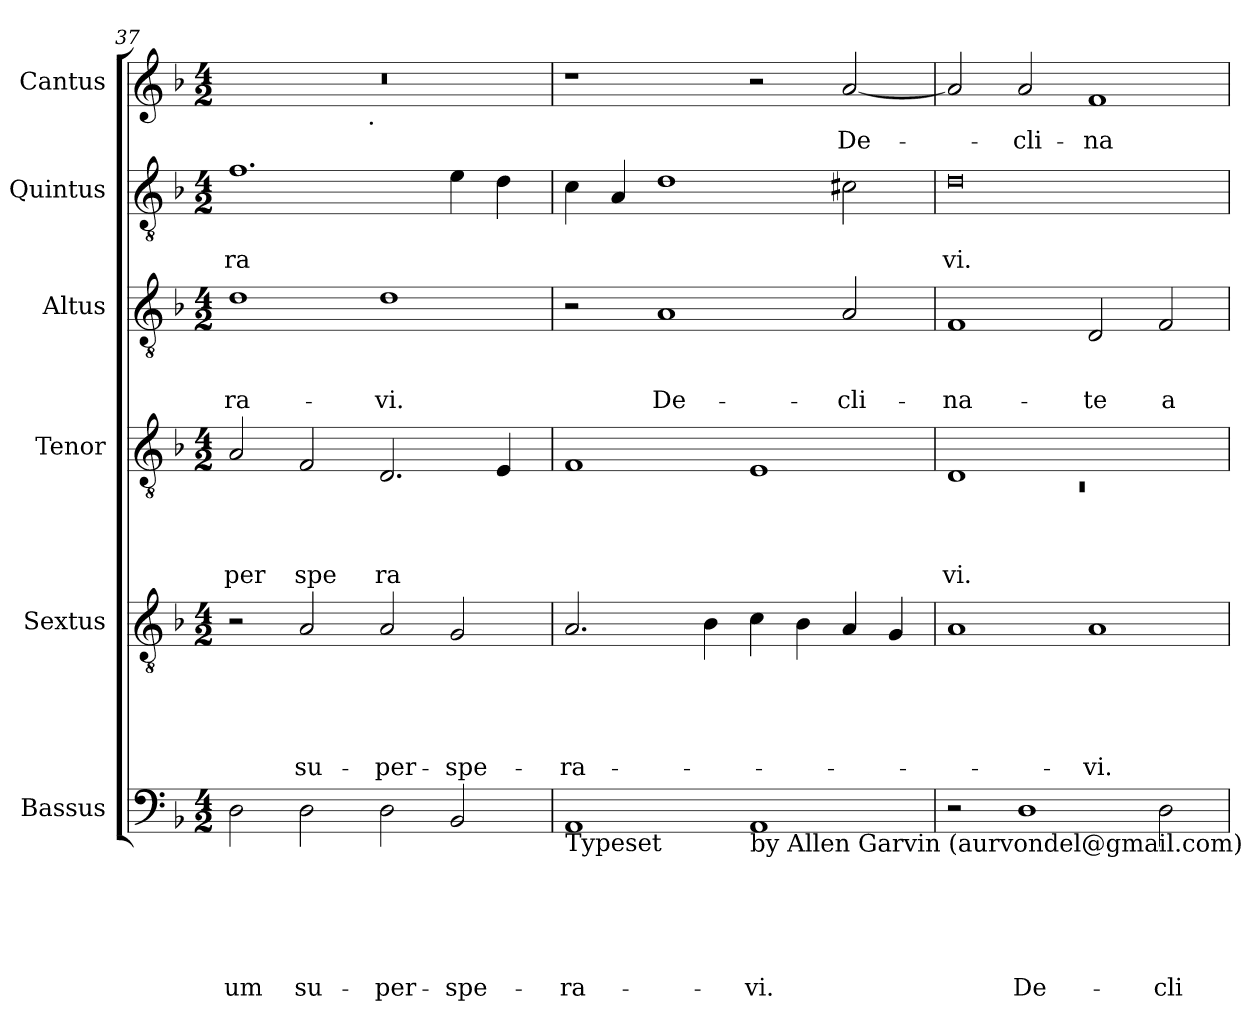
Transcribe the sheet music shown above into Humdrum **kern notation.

**kern	**text	**text	**text	**text	**text	**text	**kern	**text	**text	**text	**text	**text	**kern	**text	**text	**text	**text	**kern	**text	**text	**text	**kern	**text	**text	**kern	**text
*part6	*part6	*part6	*part6	*part6	*part6	*part6	*part5	*part5	*part5	*part5	*part5	*part5	*part4	*part4	*part4	*part4	*part4	*part3	*part3	*part3	*part3	*part2	*part2	*part2	*part1	*part1
*staff6	*staff6	*staff6	*staff6	*staff6	*staff6	*staff6	*staff5	*staff5	*staff5	*staff5	*staff5	*staff5	*staff4	*staff4	*staff4	*staff4	*staff4	*staff3	*staff3	*staff3	*staff3	*staff2	*staff2	*staff2	*staff1	*staff1
*I"Bassus	*	*	*	*	*	*	*I"Sextus	*	*	*	*	*	*I"Tenor	*	*	*	*	*I"Altus	*	*	*	*I"Quintus	*	*	*I"Cantus	*
!!LO:LB:g=z
*clefF4	*	*	*	*	*	*	*clefGv2	*	*	*	*	*	*clefGv2	*	*	*	*	*clefGv2	*	*	*	*clefGv2	*	*	*clefG2	*
*ITrd-3c-5	*	*	*	*	*	*	*ITrd-3c-5	*	*	*	*	*	*ITrd-3c-5	*	*	*	*	*ITrd-3c-5	*	*	*	*ITrd-3c-5	*	*	*	*
*k[b-e-]	*	*	*	*	*	*	*k[b-e-]	*	*	*	*	*	*k[b-e-]	*	*	*	*	*k[b-e-]	*	*	*	*k[b-e-]	*	*	*k[b-]	*
*B-:	*	*	*	*	*	*	*B-:	*	*	*	*	*	*B-:	*	*	*	*	*B-:	*	*	*	*B-:	*	*	*F:	*
*M4/2	*	*	*	*	*	*	*M4/2	*	*	*	*	*	*M4/2	*	*	*	*	*M4/2	*	*	*	*M4/2	*	*	*M4/2	*
=37	=37	=37	=37	=37	=37	=37	=37	=37	=37	=37	=37	=37	=37	=37	=37	=37	=37	=37	=37	=37	=37	=37	=37	=37	=37	=37
!	!	!	!	!	!	!LO:LY:b	!	!	!	!	!	!	!	!	!	!	!LO:LY:b	!	!	!	!LO:LY:b	!	!	!LO:LY:b	!	!
*	*	*	*	*	*	*	*	*	*	*	*	*	*	*	*	*	*	*	*	*	*	*	*	*	*^	*
2G\	.	.	.	.	.	um	2r	.	.	.	.	.	2d/	.	.	.	per	1g	.	.	-ra-	1.b-	.	ra	0r	2ryy	.
!	!	!	!	!	!	!LO:LY:b	!	!	!	!	!	!LO:LY:b	!	!	!	!	!LO:LY:b	!	!	!	!	!	!	!	!	!	!
2G\	.	.	.	.	.	su-	2d/	.	.	.	.	su-	2B-/	.	.	.	spe	.	.	.	.	.	.	.	.	4...ryy	.
!	!	!	!	!	!	!	!	!	!	!	!	!	!	!	!	!	!	!	!	!	!	!	!	!	!	!LO:TX:b:t=.	!
.	.	.	.	.	.	.	.	.	.	.	.	.	.	.	.	.	.	.	.	.	.	.	.	.	.	1ryy	.
!	!	!	!	!	!	!LO:LY:b	!	!	!	!	!	!LO:LY:b	!	!	!	!	!LO:LY:b	!	!	!	!LO:LY:b	!	!	!	!	!	!
2G\	.	.	.	.	.	-per-	2d/	.	.	.	.	-per-	2.G/	.	.	.	ra	1g	.	.	-vi.	.	.	.	.	.	.
!	!	!	!	!	!	!LO:LY:b	!	!	!	!	!	!LO:LY:b	!	!	!	!	!	!	!	!	!	!	!	!	!	!	!
2E-/	.	.	.	.	.	-spe-	2c/	.	.	.	.	-spe-	.	.	.	.	.	.	.	.	.	4a\	.	.	.	.	.
.	.	.	.	.	.	.	.	.	.	.	.	.	4A/	.	.	.	.	.	.	.	.	4g\	.	.	.	.	.
.	.	.	.	.	.	.	.	.	.	.	.	.	.	.	.	.	.	.	.	.	.	.	.	.	.	32ryy	.
=38	=38	=38	=38	=38	=38	=38	=38	=38	=38	=38	=38	=38	=38	=38	=38	=38	=38	=38	=38	=38	=38	=38	=38	=38	=38	=38	=38
!LO:TX:b:t=Typeset	!	!	!	!	!	!	!	!	!	!	!	!	!	!	!	!	!	!	!	!	!	!	!	!	!	!	!
!	!	!	!	!	!	!LO:LY:b	!	!	!	!	!	!LO:LY:b	!	!	!	!	!	!	!	!	!	!	!	!	!	!	!
*	*	*	*	*	*	*	*	*	*	*	*	*	*	*	*	*	*	*	*	*	*	*	*	*	*v	*v	*
1D	.	.	.	.	.	-ra-	2.d/	.	.	.	.	-ra-	1B-	.	.	.	.	2r	.	.	.	4f\	.	.	1r	.
.	.	.	.	.	.	.	.	.	.	.	.	.	.	.	.	.	.	.	.	.	.	4d/	.	.	.	.
!	!	!	!	!	!	!	!	!	!	!	!	!	!	!	!	!	!	!	!	!	!LO:LY:b	!	!	!	!	!
.	.	.	.	.	.	.	.	.	.	.	.	.	.	.	.	.	.	1d	.	.	De-	1g	.	.	.	.
.	.	.	.	.	.	.	4e-\	.	.	.	.	.	.	.	.	.	.	.	.	.	.	.	.	.	.	.
!LO:TX:b:t=by Allen Garvin (aurvondel@gmail.com)	!	!	!	!	!	!	!	!	!	!	!	!	!	!	!	!	!	!	!	!	!	!	!	!	!	!
!	!	!	!	!	!	!LO:LY:b	!	!	!	!	!	!	!	!	!	!	!	!	!	!	!	!	!	!	!	!
1D	.	.	.	.	.	-vi.	4f\	.	.	.	.	.	1A	.	.	.	.	.	.	.	.	.	.	.	2r	.
.	.	.	.	.	.	.	4e-\	.	.	.	.	.	.	.	.	.	.	.	.	.	.	.	.	.	.	.
!	!	!	!	!	!	!	!	!	!	!	!	!	!	!	!	!	!	!	!	!	!LO:LY:b	!	!	!	!	!LO:LY:b
.	.	.	.	.	.	.	4d/	.	.	.	.	.	.	.	.	.	.	2d/	.	.	-cli-	2f#\	.	.	[<2a/	De-
.	.	.	.	.	.	.	4c/	.	.	.	.	.	.	.	.	.	.	.	.	.	.	.	.	.	.	.
=39	=39	=39	=39	=39	=39	=39	=39	=39	=39	=39	=39	=39	=39	=39	=39	=39	=39	=39	=39	=39	=39	=39	=39	=39	=39	=39
*	*	*	*	*	*	*	*	*	*	*	*	*	*^	*	*	*	*	*	*	*	*	*	*	*	*	*
!	!	!	!	!	!	!	!	!	!	!	!	!	!	!LO:N:vis=1	!	!	!	!LO:LY:b	!	!	!	!LO:LY:b	!	!	!LO:LY:b	!	!
2r	.	.	.	.	.	.	1d	.	.	.	.	.	1G	0rC	.	.	.	vi.	1B-	.	.	-na-	0g	.	vi.	2a/]	.
!	!	!	!	!	!	!LO:LY:b	!	!	!	!	!	!	!	!	!	!	!	!	!	!	!	!	!	!	!	!	!LO:LY:b
1G	.	.	.	.	.	De-	.	.	.	.	.	.	.	.	.	.	.	.	.	.	.	.	.	.	.	2a/	-cli-
!	!	!	!	!	!	!	!	!	!	!	!	!LO:LY:b	!	!	!	!	!	!	!	!	!	!LO:LY:b	!	!	!	!	!LO:LY:b
.	.	.	.	.	.	.	1d	.	.	.	.	-vi.	1ryy	.	.	.	.	.	2G/	.	.	-te	.	.	.	1f	-na-
!	!	!	!	!	!	!LO:LY:b	!	!	!	!	!	!	!	!	!	!	!	!	!	!	!	!LO:LY:b	!	!	!	!	!
2G\	.	.	.	.	.	-cli-	.	.	.	.	.	.	.	.	.	.	.	.	2B-/	.	.	a	.	.	.	.	.
*	*	*	*	*	*	*	*	*	*	*	*	*	*v	*v	*	*	*	*	*	*	*	*	*	*	*	*	*
=	=	=	=	=	=	=	=	=	=	=	=	=	=	=	=	=	=	=	=	=	=	=	=	=	=	=
*-	*-	*-	*-	*-	*-	*-	*-	*-	*-	*-	*-	*-	*-	*-	*-	*-	*-	*-	*-	*-	*-	*-	*-	*-	*-	*-
